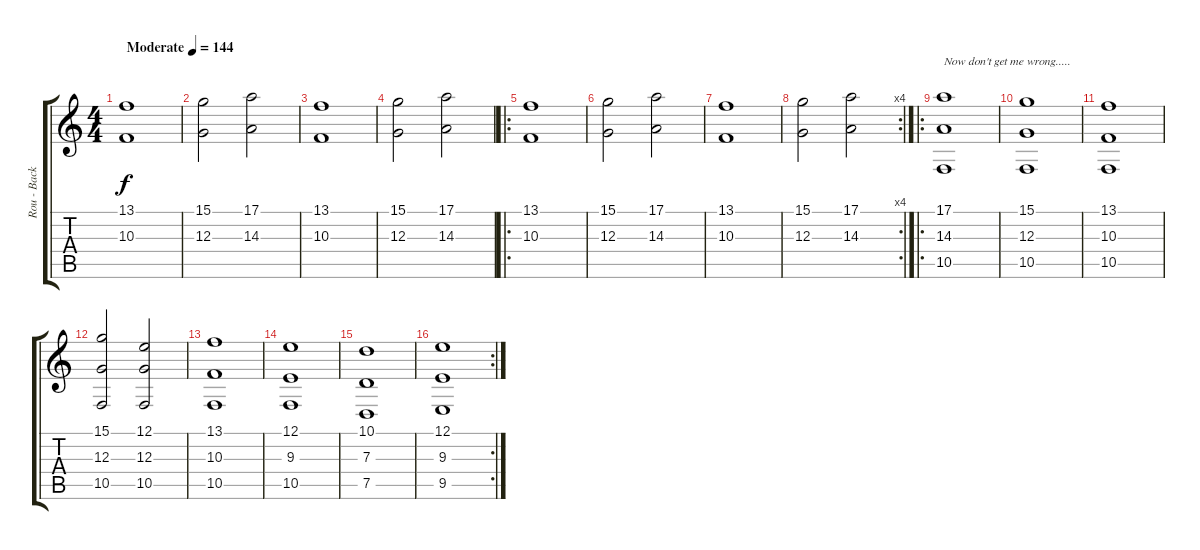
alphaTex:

\track ("Rou - Backing synth" "Rou - Back") {instrument tremolostrings}
\staff {score tabs}
\tuning (E4 C4 G3 C3 G2 C2) {hide}
\ts (4 4)
\tempo (144 "Moderate")
\clef g2
\ks c
(13.1 10.3).1{dy f instrument tremolostrings} |
(15.1 12.3).2 (17.1 14.3).2 |
(13.1 10.3).1 |
(15.1 12.3).2 (17.1 14.3).2 |
\ro
(13.1 10.3).1 |
(15.1 12.3).2 (17.1 14.3).2 |
(13.1 10.3).1 |
\rc 4
(15.1 12.3).2 (17.1 14.3).2 |
\ro
(17.1 14.3 10.5).1{txt "Now don't get me wrong....."} |
(15.1 12.3 10.5).1 |
(13.1 10.3 10.5).1 |
(15.1 12.3 10.5).2 (12.1 12.3 10.5).2 |
(13.1 10.3 10.5).1 |
(12.1 9.3 10.5).1 |
(10.1 7.3 7.5).1 |
\rc 2
(12.1 9.3 9.5).1
